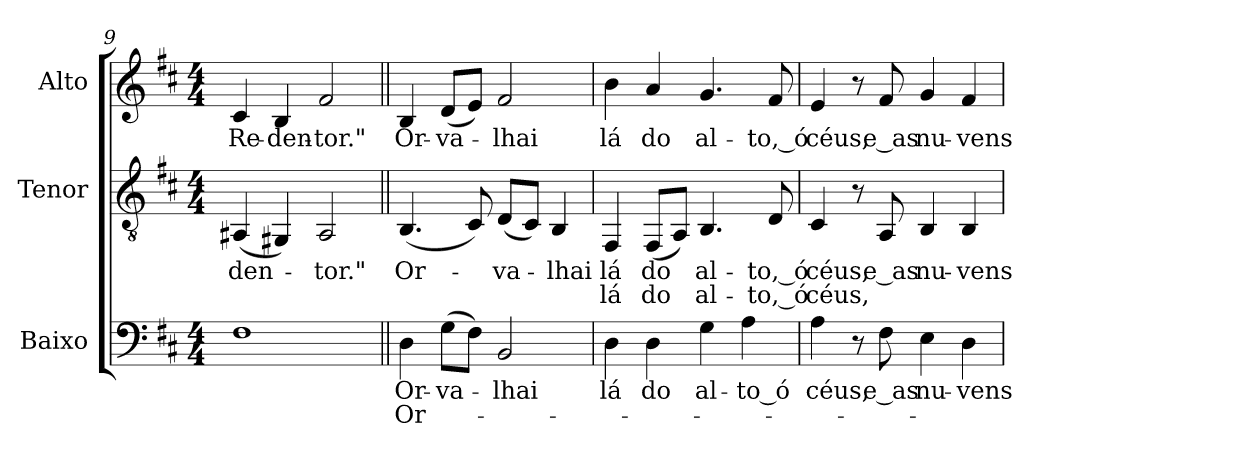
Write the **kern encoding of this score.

**kern	**text	**text	**kern	**text	**text	**kern	**text
*part3	*part3	*part3	*part2	*part2	*part2	*part1	*part1
*staff3	*staff3	*staff3	*staff2	*staff2	*staff2	*staff1	*staff1
*I"Baixo	*	*	*I"Tenor	*	*	*I"Alto	*
*clefF4	*	*	*clefGv2	*	*	*clefG2	*
*k[f#c#]	*	*	*k[f#c#]	*	*	*k[f#c#]	*
*b:	*	*	*b:	*	*	*b:	*
*M4/4	*	*	*M4/4	*	*	*M4/4	*
=9	=9	=9	=9	=9	=9	=9	=9
!	!	!	!	!LO:LY:b:color=#000000	!	!	!
!	!	!	!	!	!	!	!LO:LY:b:color=#000000
1F#i	.	.	(4AA#Xi/	-den-	.	4c#i/	Re-
!	!	!	!	!	!	!	!LO:LY:b:color=#000000
.	.	.	4GG#Xi/)	.	.	4Bi/	-den-
!	!	!	!	!LO:LY:b:color=#000000	!	!	!
!	!	!	!	!	!	!	!LO:LY:b:color=#000000
.	.	.	2AA#i/	-tor."	.	2f#i/	-tor."
!!LO:LB:g=z
=10||	=10||	=10||	=10||	=10||	=10||	=10||	=10||
!	!LO:LY:b:color=#000000	!LO:LY:b:color=#000000	!	!	!	!	!
!	!	!	!	!LO:LY:b:color=#000000	!	!	!
!	!	!	!	!	!	!	!LO:LY:b:color=#000000
4Di\	Or-	-Or-	(4.BBi/	Or-	.	4Bi/	Or-
!	!LO:LY:b:color=#000000	!	!	!	!	!	!
!	!	!	!	!	!	!	!LO:LY:b:color=#000000
(8Gi\L	-va-	.	.	.	.	(8di/L	-va-
8F#i\J)	.	.	8C#i/)	.	.	8ei/J)	.
!	!LO:LY:b:color=#000000	!	!	!	!	!	!
!	!	!	!	!LO:LY:b:color=#000000	!	!	!
!	!	!	!	!	!	!	!LO:LY:b:color=#000000
2BBi/	-lhai	.	(8Di/L	-va-	.	2f#i/	-lhai
.	.	.	8C#i/J)	.	.	.	.
!	!	!	!	!LO:LY:b:color=#000000	!	!	!
.	.	.	4BBi/	-lhai	.	.	.
=11	=11	=11	=11	=11	=11	=11	=11
!	!LO:LY:b:color=#000000	!	!	!	!	!	!
!	!	!	!	!LO:LY:b:color=#000000	!LO:LY:b:color=#000000	!	!
!	!	!	!	!	!	!	!LO:LY:b:color=#000000
4Di\	lá	.	4FF#i/	lá	lá	4bi\	lá
!	!LO:LY:b:color=#000000	!	!	!	!	!	!
!	!	!	!	!LO:LY:b:color=#000000	!LO:LY:b:color=#000000	!	!
!	!	!	!	!	!	!	!LO:LY:b:color=#000000
4Di\	do	.	(8FF#i/L	do	do	4ai/	do
.	.	.	8AAi/J)	.	.	.	.
!	!LO:LY:b:color=#000000	!	!	!	!	!	!
!	!	!	!	!LO:LY:b:color=#000000	!LO:LY:b:color=#000000	!	!
!	!	!	!	!	!	!	!LO:LY:b:color=#000000
4Gi\	al-	.	4.BBi/	al-	-al-	4.gi/	al-
!	!LO:LY:b:color=#000000	!	!	!	!	!	!
4Ai\	-to_ó	.	.	.	.	.	.
!	!	!	!	!LO:LY:b:color=#000000	!LO:LY:b:color=#000000	!	!
!	!	!	!	!	!	!	!LO:LY:b:color=#000000
.	.	.	8Di/	-to,_ó	to,_ó	8f#i/	-to,_ó
=12	=12	=12	=12	=12	=12	=12	=12
!	!LO:LY:b:color=#000000	!	!	!	!	!	!
!	!	!	!	!LO:LY:b:color=#000000	!LO:LY:b:color=#000000	!	!
!	!	!	!	!	!	!	!LO:LY:b:color=#000000
4Ai\	céus,	.	4C#i/	céus,	céus,	4ei/	céus,
8r	.	.	8r	.	.	8r	.
!	!LO:LY:b:color=#000000	!	!	!	!	!	!
!	!	!	!	!LO:LY:b:color=#000000	!	!	!
!	!	!	!	!	!	!	!LO:LY:b:color=#000000
8F#i\	e_as	.	8AAi/	e_as	.	8f#i/	e_as
!	!LO:LY:b:color=#000000	!	!	!	!	!	!
!	!	!	!	!LO:LY:b:color=#000000	!	!	!
!	!	!	!	!	!	!	!LO:LY:b:color=#000000
4Ei\	nu-	.	4BBi/	nu-	.	4gi/	nu-
!	!LO:LY:b:color=#000000	!	!	!	!	!	!
!	!	!	!	!LO:LY:b:color=#000000	!	!	!
!	!	!	!	!	!	!	!LO:LY:b:color=#000000
4Di\	-vens	.	4BBi/	-vens	.	4f#i/	-vens
=	=	=	=	=	=	=	=
*-	*-	*-	*-	*-	*-	*-	*-
